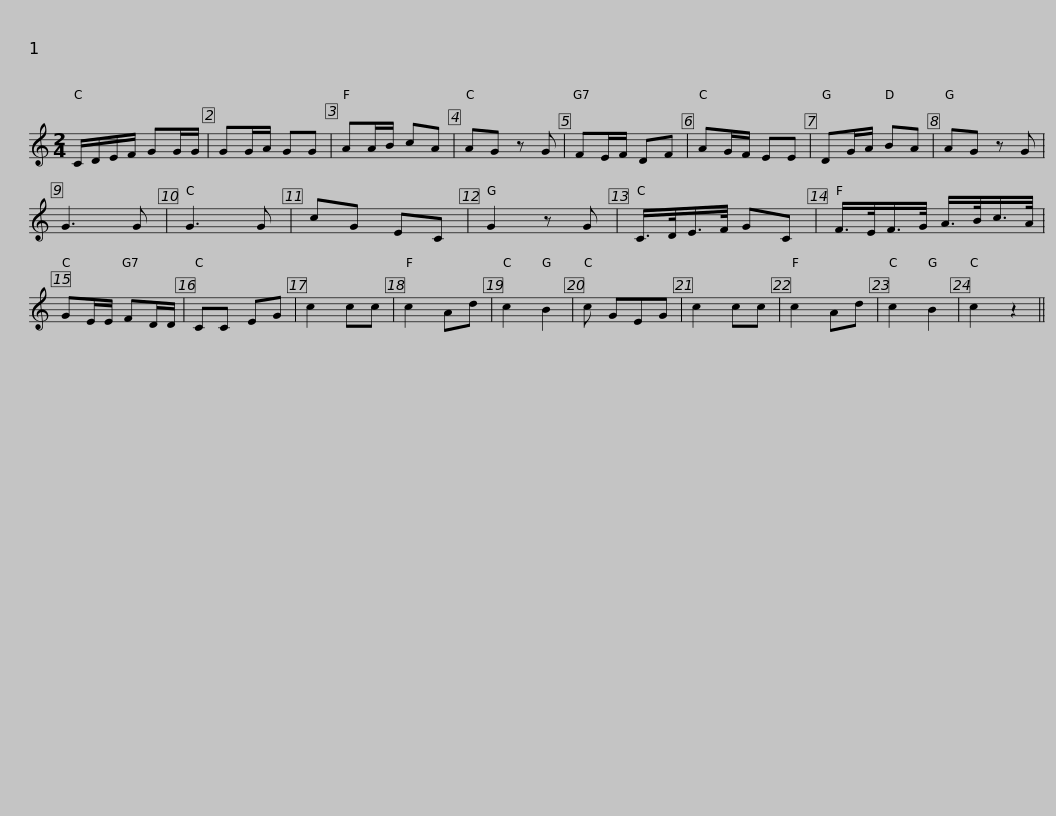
X:1
L:1/8
M:2/4
I:linebreak $
K:C
V:1 treble
V:1
 C/D/E/F/ GG/G/ | GG/A/ GG | AA/B/ cA | AG z G | FE/F/ DF | %5
 AG/F/ EE | DG/A/ BA | AG z G | G3 G |$ G3 G | %10
 cG EC | G2 z G | C/>D/E/>F/ GC | F/>E/F/>G/ A/>B/c/>A/ | GE/E/ FD/D/ | %15
 CC EG | c2 cc | c2 Ad | c2 B2 |$ c GEG | %20
 c2 cc | c2 Ad | c2 B2 | c2 z2 || %24
